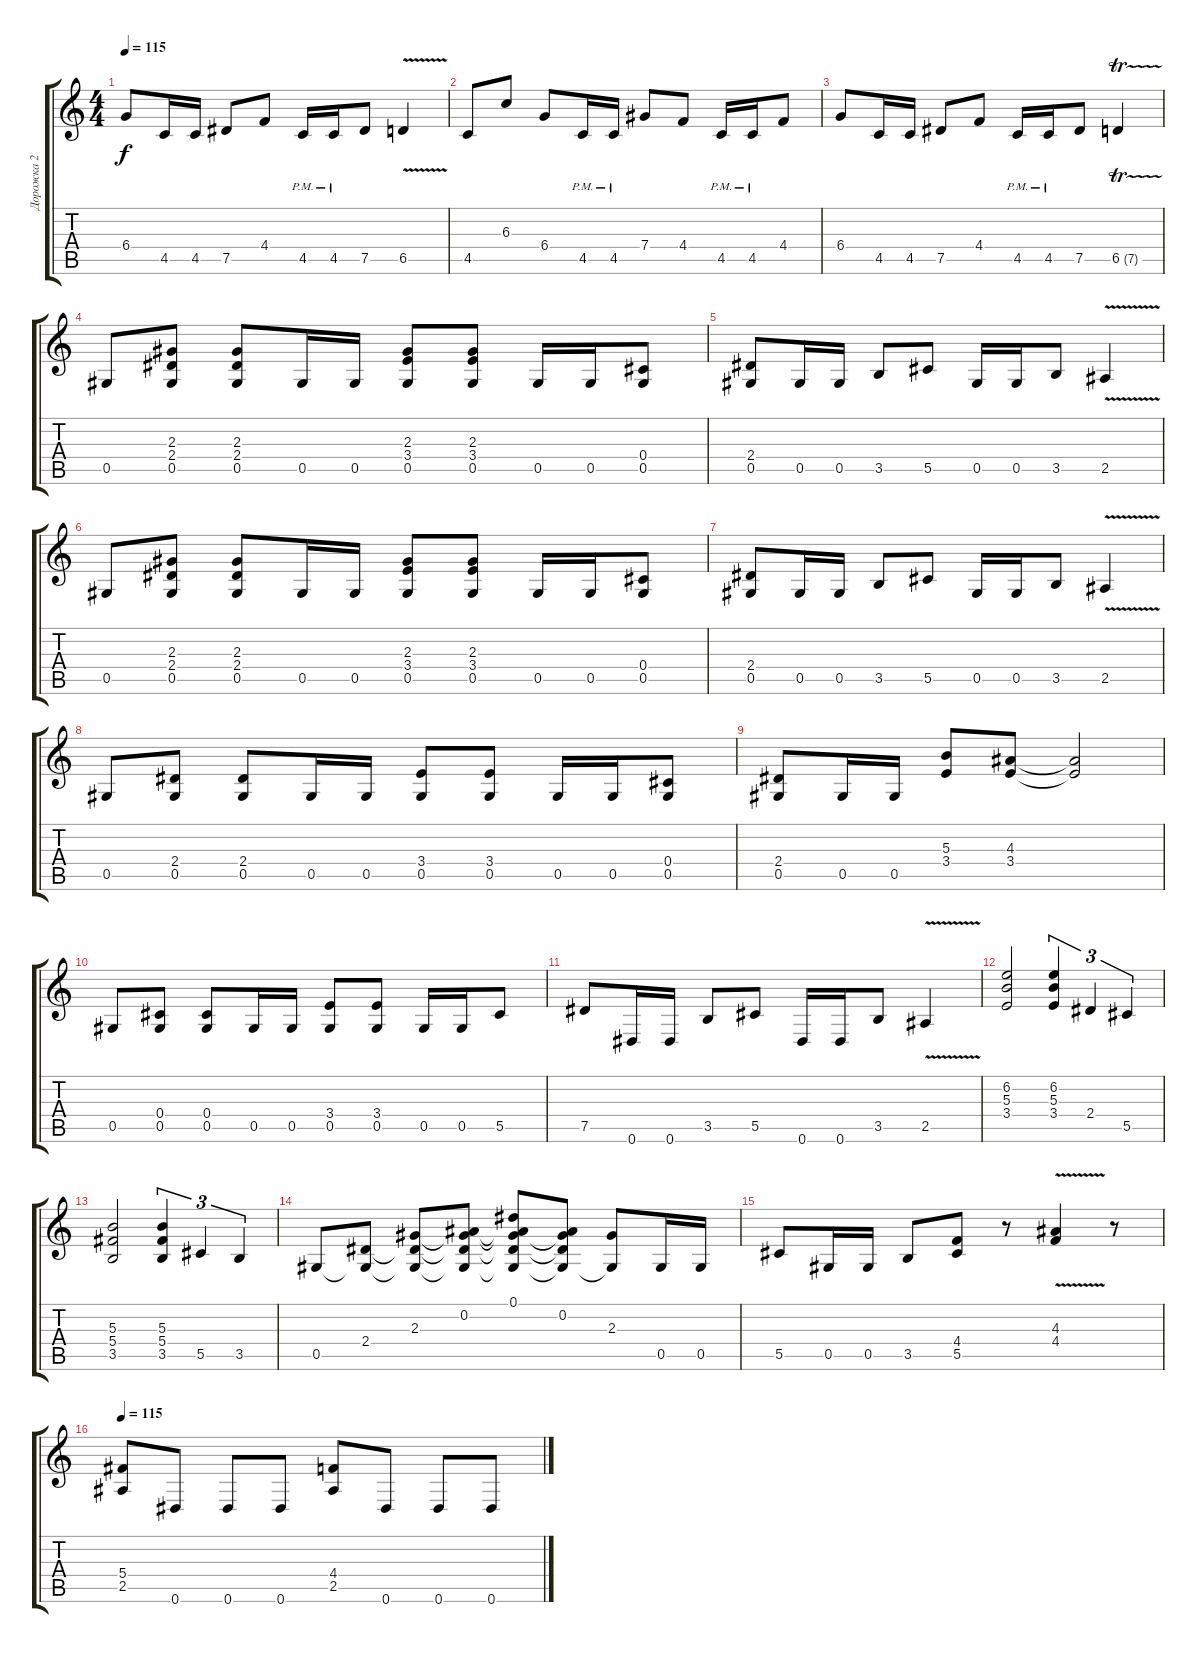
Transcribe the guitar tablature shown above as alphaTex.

\track ("Дорожка 2" "Дорожка 2") {instrument distortionguitar}
\staff {score tabs}
\tuning (Eb4 Bb3 Gb3 Db3 Ab2 Eb2) {hide}
\ts (4 4)
\tempo 115
\clef g2
\ks c
6.4.8{dy f} 4.5.16 4.5.16 7.5.8 4.4.8 4.5{pm}.16 4.5{pm}.16 7.5.8 6.5{v}.4 |
4.5.8 6.3.8 6.4.8 4.5{pm}.16 4.5{pm}.16 7.4.8 4.4.8 4.5{pm}.16 4.5{pm}.16 4.4.8 |
6.4.8 4.5.16 4.5.16 7.5.8 4.4.8 4.5{pm}.16 4.5{pm}.16 7.5.8 6.5{tr (7 32)}.4 |
0.5.8 (2.3 2.4 0.5).8 (2.3 2.4 0.5).8 0.5.16 0.5.16 (2.3 3.4 0.5).8 (2.3 3.4 0.5).8 0.5.16 0.5.16 (0.4 0.5).8 |
(2.4 0.5).8 0.5.16 0.5.16 3.5.8 5.5.8 0.5.16 0.5.16 3.5.8 2.5{v}.4 |
0.5.8 (2.3 2.4 0.5).8 (2.3 2.4 0.5).8 0.5.16 0.5.16 (2.3 3.4 0.5).8 (2.3 3.4 0.5).8 0.5.16 0.5.16 (0.4 0.5).8 |
(2.4 0.5).8 0.5.16 0.5.16 3.5.8 5.5.8 0.5.16 0.5.16 3.5.8 2.5{v}.4 |
0.5.8 (2.4 0.5).8 (2.4 0.5).8 0.5.16 0.5.16 (3.4 0.5).8 (3.4 0.5).8 0.5.16 0.5.16 (0.4 0.5).8 |
(2.4 0.5).8 0.5.16 0.5.16 (5.3 3.4).8 (4.3 3.4).8 (4.3{t} 3.4{t}).2 |
0.5.8 (0.4 0.5).8 (0.4 0.5).8 0.5.16 0.5.16 (3.4 0.5).8 (3.4 0.5).8 0.5.16 0.5.16 5.5.8 |
7.5.8 0.6.16 0.6.16 3.5.8 5.5.8 0.6.16 0.6.16 3.5.8 2.5{v}.4 |
(6.2 5.3 3.4).2 (6.2 5.3 3.4).4{tu (3 2)} 2.4.4{tu (3 2)} 5.5.4{tu (3 2)} |
(5.3 5.4 3.5).2 (5.3 5.4 3.5).4{tu (3 2)} 5.5.4{tu (3 2)} 3.5.4{tu (3 2)} |
0.5.8 (2.4 0.5{t}).8 (2.3 2.4{t} 0.5{t}).8 (0.2 2.3{t} 2.4{t} 0.5{t}).8 (0.1 0.2{t} 2.3{t} 2.4{t} 0.5{t}).8 (0.2 2.3{t} 2.4{t} 0.5{t}).8 (2.3 0.5{t}).8 0.5.16 0.5.16 |
5.5.8 0.5.16 0.5.16 3.5.8 (4.4 5.5).8 r.8 (4.3{v} 4.4).4 r.8 |
\tempo 115
(5.4 2.5).8 0.6.8 0.6.8 0.6.8 (4.4 2.5).8 0.6.8 0.6.8 0.6.8
